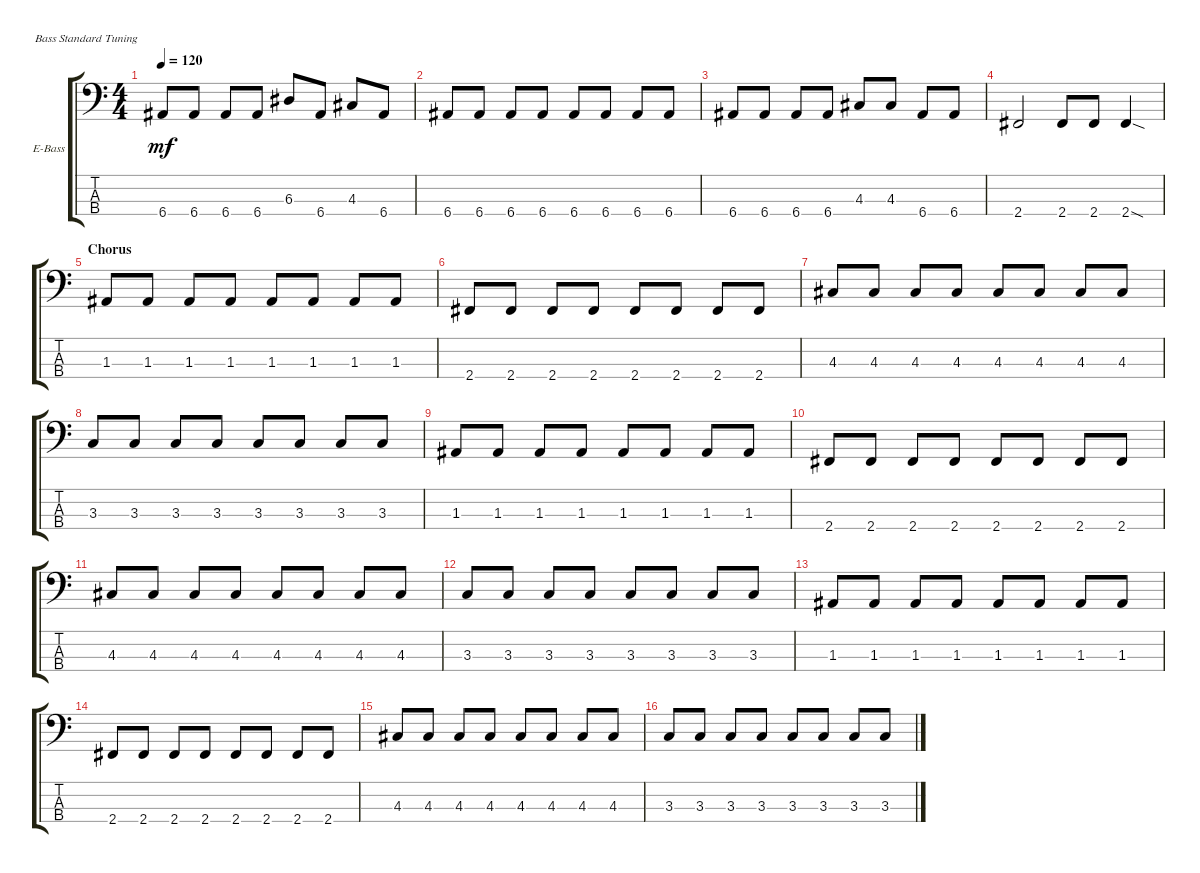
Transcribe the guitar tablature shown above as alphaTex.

\defaultSystemsLayout 4
\bracketExtendMode groupsimilarinstruments
\firstSystemTrackNameOrientation horizontal
\otherSystemsTrackNameOrientation horizontal
\track ("Electric Bass" "E-Bass") {instrument electricbassfinger}
\staff {score tabs}
\tuning (G2 D2 A1 E1)
\ts (4 4)
\tempo 120
\clef f4
\ks c
6.4.8{dy mf} 6.4.8 6.4.8 6.4.8 6.3.8 6.4.8 4.3.8 6.4.8 |
6.4.8 6.4.8 6.4.8 6.4.8 6.4.8 6.4.8 6.4.8 6.4.8 |
6.4.8 6.4.8 6.4.8 6.4.8 4.3.8 4.3.8 6.4.8 6.4.8 |
2.4.2 2.4.8 2.4.8 2.4{sod}.4 |
\section ("" "Chorus")
1.3.8 1.3.8 1.3.8 1.3.8 1.3.8 1.3.8 1.3.8 1.3.8 |
2.4.8 2.4.8 2.4.8 2.4.8 2.4.8 2.4.8 2.4.8 2.4.8 |
4.3.8 4.3.8 4.3.8 4.3.8 4.3.8 4.3.8 4.3.8 4.3.8 |
3.3.8 3.3.8 3.3.8 3.3.8 3.3.8 3.3.8 3.3.8 3.3.8 |
1.3.8 1.3.8 1.3.8 1.3.8 1.3.8 1.3.8 1.3.8 1.3.8 |
2.4.8 2.4.8 2.4.8 2.4.8 2.4.8 2.4.8 2.4.8 2.4.8 |
4.3.8 4.3.8 4.3.8 4.3.8 4.3.8 4.3.8 4.3.8 4.3.8 |
3.3.8 3.3.8 3.3.8 3.3.8 3.3.8 3.3.8 3.3.8 3.3.8 |
1.3.8 1.3.8 1.3.8 1.3.8 1.3.8 1.3.8 1.3.8 1.3.8 |
2.4.8 2.4.8 2.4.8 2.4.8 2.4.8 2.4.8 2.4.8 2.4.8 |
4.3.8 4.3.8 4.3.8 4.3.8 4.3.8 4.3.8 4.3.8 4.3.8 |
3.3.8 3.3.8 3.3.8 3.3.8 3.3.8 3.3.8 3.3.8 3.3.8
